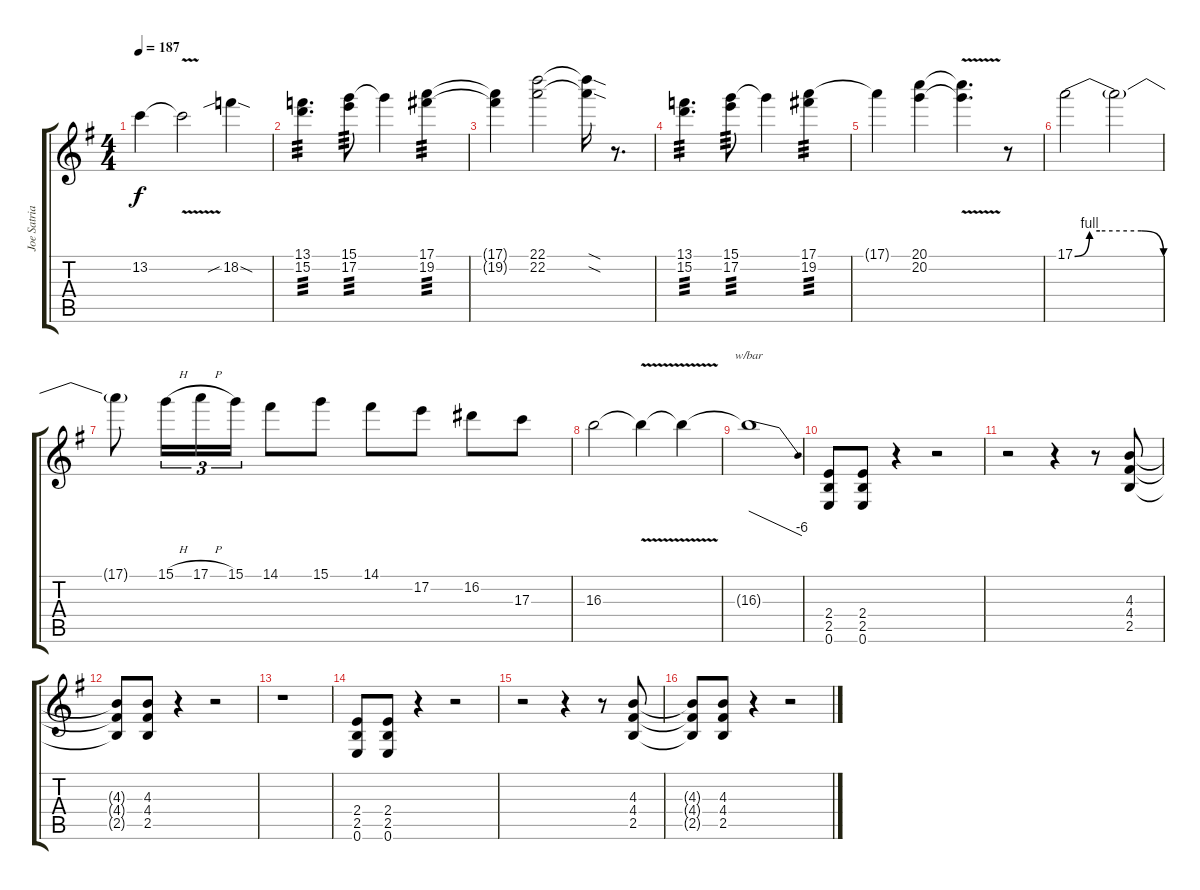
\track ("Joe Satriani" "Joe Satria") {instrument distortionguitar}
\staff {score tabs}
\tuning (E4 B3 G3 D3 A2 E2) {hide}
\ts (4 4)
\tempo 187
\clef g2
\ks g
13.2{t}.4{dy f} 13.2{v t}.2 18.2{sib sod}.4 |
(13.1 15.2).4{d tp 3} (15.1 17.2).8{tp 3} 15.1{t}.4 (17.1 19.2).4{tp 3} |
(17.1{t} 19.2{t}).4 (22.1 22.2).2 (22.1{sod t} 22.2{sod t}).16 r.8{d} |
(13.1 15.2).4{d tp 3} (15.1 17.2).8{tp 3} 15.1{t}.4 (17.1 19.2).4{tp 3} |
17.1{t}.4 (20.1 20.2).4 (20.1{v t} 20.2{v t}).4{d} r.8 |
17.1{be (custom 0 0 10 4 17 4 45 4 60 0)}.2 17.1{t}.2 |
17.1{t}.8 15.1{h}.16{tu (3 2)} 17.1{h}.16{tu (3 2)} 15.1.16{tu (3 2)} 14.1.8 15.1.8 14.1.8 17.2.8 16.2.8 17.3.8 |
16.3.2 16.3{v t}.4 16.3{t}.4 |
16.3{t}.1{tbe (dive default 0 0 60 -24)} |
(2.4 2.5 0.6).8 (2.4 2.5 0.6).8 r.4 r.2 |
r.2 r.4 r.8 (4.3 4.4 2.5).8 |
(4.3{t} 4.4{t} 2.5{t}).8 (4.3 4.4 2.5).8 r.4 r.2 |
r.1 |
(2.4 2.5 0.6).8 (2.4 2.5 0.6).8 r.4 r.2 |
r.2 r.4 r.8 (4.3 4.4 2.5).8 |
(4.3{t} 4.4{t} 2.5{t}).8 (4.3 4.4 2.5).8 r.4 r.2
